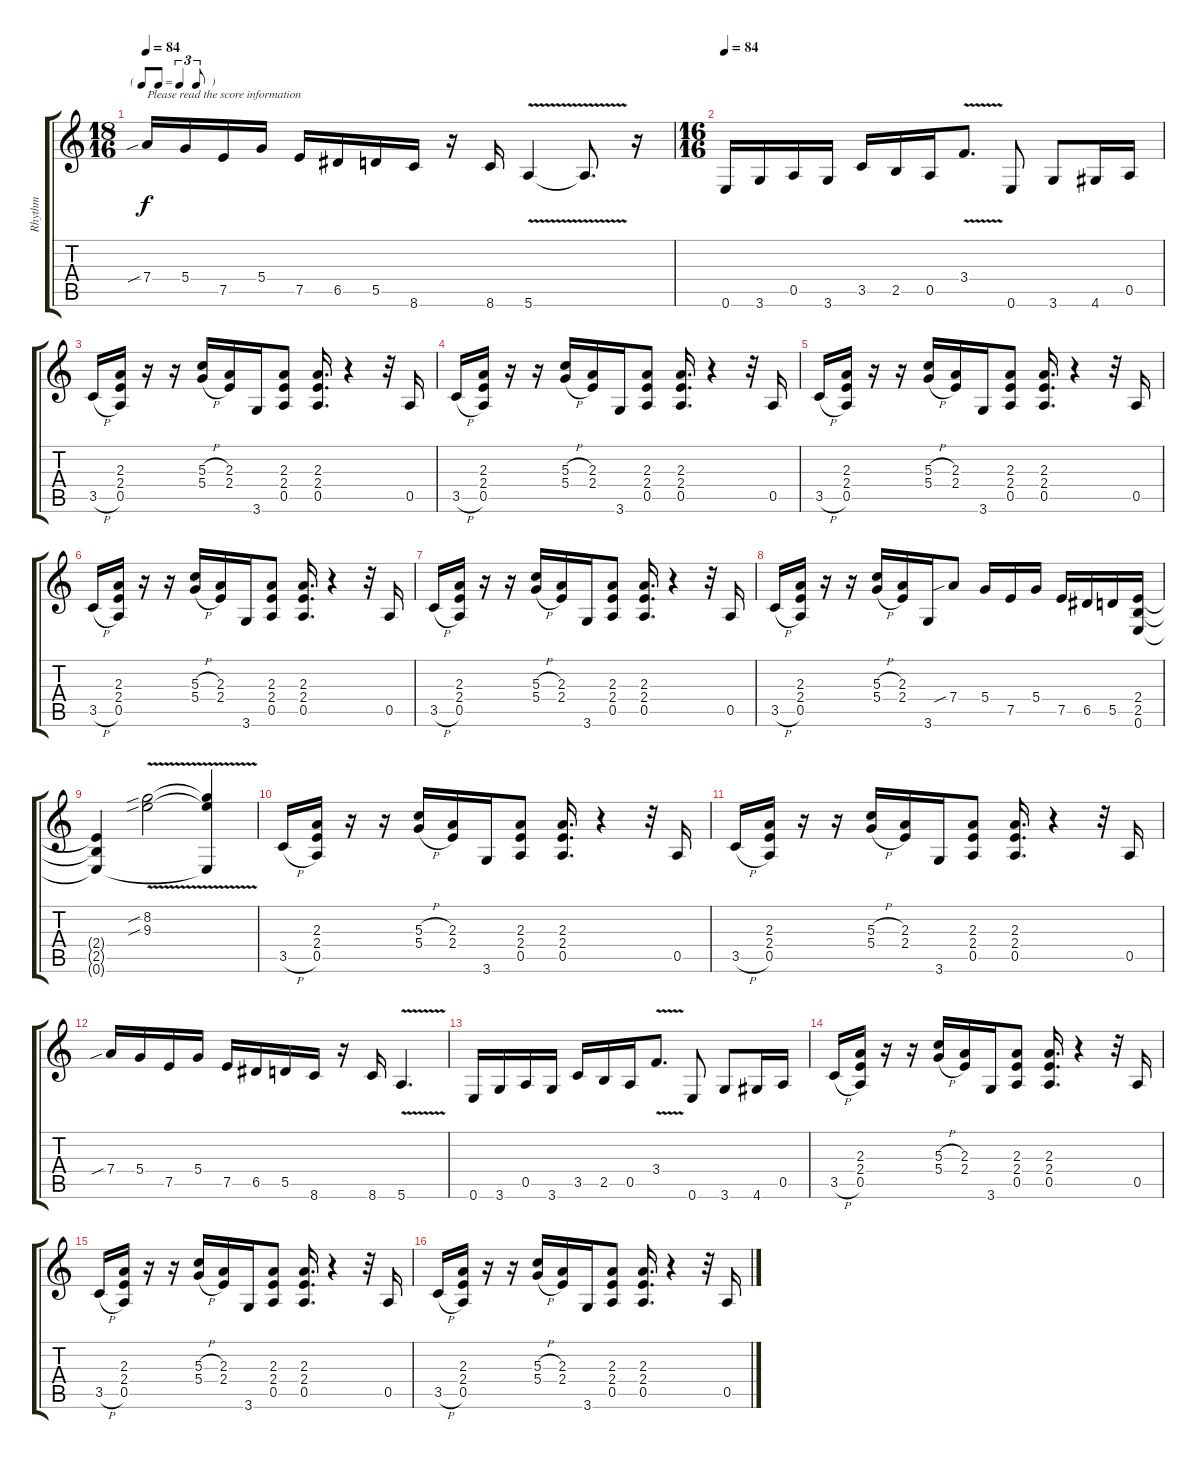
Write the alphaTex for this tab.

\track ("Rhythm" "Rhythm") {instrument distortionguitar}
\staff {score tabs}
\tuning (E4 B3 G3 D3 A2 E2) {hide}
\ts (18 16)
\tf triplet8th
\tempo 84
\tempo 91
\tempo 84
\clef g2
\ks c
7.4{sib}.16{txt "Please read the score information" dy f instrument distortionguitar} 5.4.16 7.5.16 5.4.16 7.5.16 6.5.16 5.5.16 8.6.16 r.16 8.6.16 5.6{v}.4 5.6{t}.8{d} r.16 |
\ts (16 16)
\tempo 84
0.6.16 3.6.16 0.5.16 3.6.16 3.5.16 2.5.16 0.5.16 3.4{v}.8{d} 0.6.8 3.6.8 4.6.16 0.5.16 |
3.5{h}.16 (2.3 2.4 0.5).16 r.16 r.16 (5.3{h} 5.4{h}).16 (2.3 2.4).16 3.6.16 (2.3 2.4 0.5).8 (2.3 2.4 0.5).16{d} r.4 r.32 0.5.16 |
3.5{h}.16 (2.3 2.4 0.5).16 r.16 r.16 (5.3{h} 5.4{h}).16 (2.3 2.4).16 3.6.16 (2.3 2.4 0.5).8 (2.3 2.4 0.5).16{d} r.4 r.32 0.5.16 |
3.5{h}.16 (2.3 2.4 0.5).16 r.16 r.16 (5.3{h} 5.4{h}).16 (2.3 2.4).16 3.6.16 (2.3 2.4 0.5).8 (2.3 2.4 0.5).16{d} r.4 r.32 0.5.16 |
3.5{h}.16 (2.3 2.4 0.5).16 r.16 r.16 (5.3{h} 5.4{h}).16 (2.3 2.4).16 3.6.16 (2.3 2.4 0.5).8 (2.3 2.4 0.5).16{d} r.4 r.32 0.5.16 |
3.5{h}.16 (2.3 2.4 0.5).16 r.16 r.16 (5.3{h} 5.4{h}).16 (2.3 2.4).16 3.6.16 (2.3 2.4 0.5).8 (2.3 2.4 0.5).16{d} r.4 r.32 0.5.16 |
3.5{h}.16 (2.3 2.4 0.5).16 r.16 r.16 (5.3{h} 5.4{h}).16 (2.3 2.4).16 3.6.16 7.4{sib}.8 5.4.16 7.5.16 5.4.16 7.5.16 6.5.16 5.5.16 (2.4 2.5 0.6).16 |
(2.4{t} 2.5{t} 0.6{t}).4 (8.2{v sib} 9.3{v sib}).2{volume 16} (8.2{t} 9.3{t} 0.6{t}).4 |
3.5{h}.16{volume 14} (2.3 2.4 0.5).16 r.16 r.16 (5.3{h} 5.4{h}).16 (2.3 2.4).16 3.6.16 (2.3 2.4 0.5).8 (2.3 2.4 0.5).16{d} r.4 r.32 0.5.16 |
3.5{h}.16 (2.3 2.4 0.5).16 r.16 r.16 (5.3{h} 5.4{h}).16 (2.3 2.4).16 3.6.16 (2.3 2.4 0.5).8 (2.3 2.4 0.5).16{d} r.4 r.32 0.5.16 |
7.4{sib}.16 5.4.16 7.5.16 5.4.16 7.5.16 6.5.16 5.5.16 8.6.16 r.16 8.6.16 5.6{v}.4{d} |
0.6.16 3.6.16 0.5.16 3.6.16 3.5.16 2.5.16 0.5.16 3.4{v}.8{d} 0.6.8 3.6.8 4.6.16 0.5.16 |
3.5{h}.16 (2.3 2.4 0.5).16 r.16 r.16 (5.3{h} 5.4{h}).16 (2.3 2.4).16 3.6.16 (2.3 2.4 0.5).8 (2.3 2.4 0.5).16{d} r.4 r.32 0.5.16 |
3.5{h}.16 (2.3 2.4 0.5).16 r.16 r.16 (5.3{h} 5.4{h}).16 (2.3 2.4).16 3.6.16 (2.3 2.4 0.5).8 (2.3 2.4 0.5).16{d} r.4 r.32 0.5.16 |
3.5{h}.16 (2.3 2.4 0.5).16 r.16 r.16 (5.3{h} 5.4{h}).16 (2.3 2.4).16 3.6.16 (2.3 2.4 0.5).8 (2.3 2.4 0.5).16{d} r.4 r.32 0.5.16
